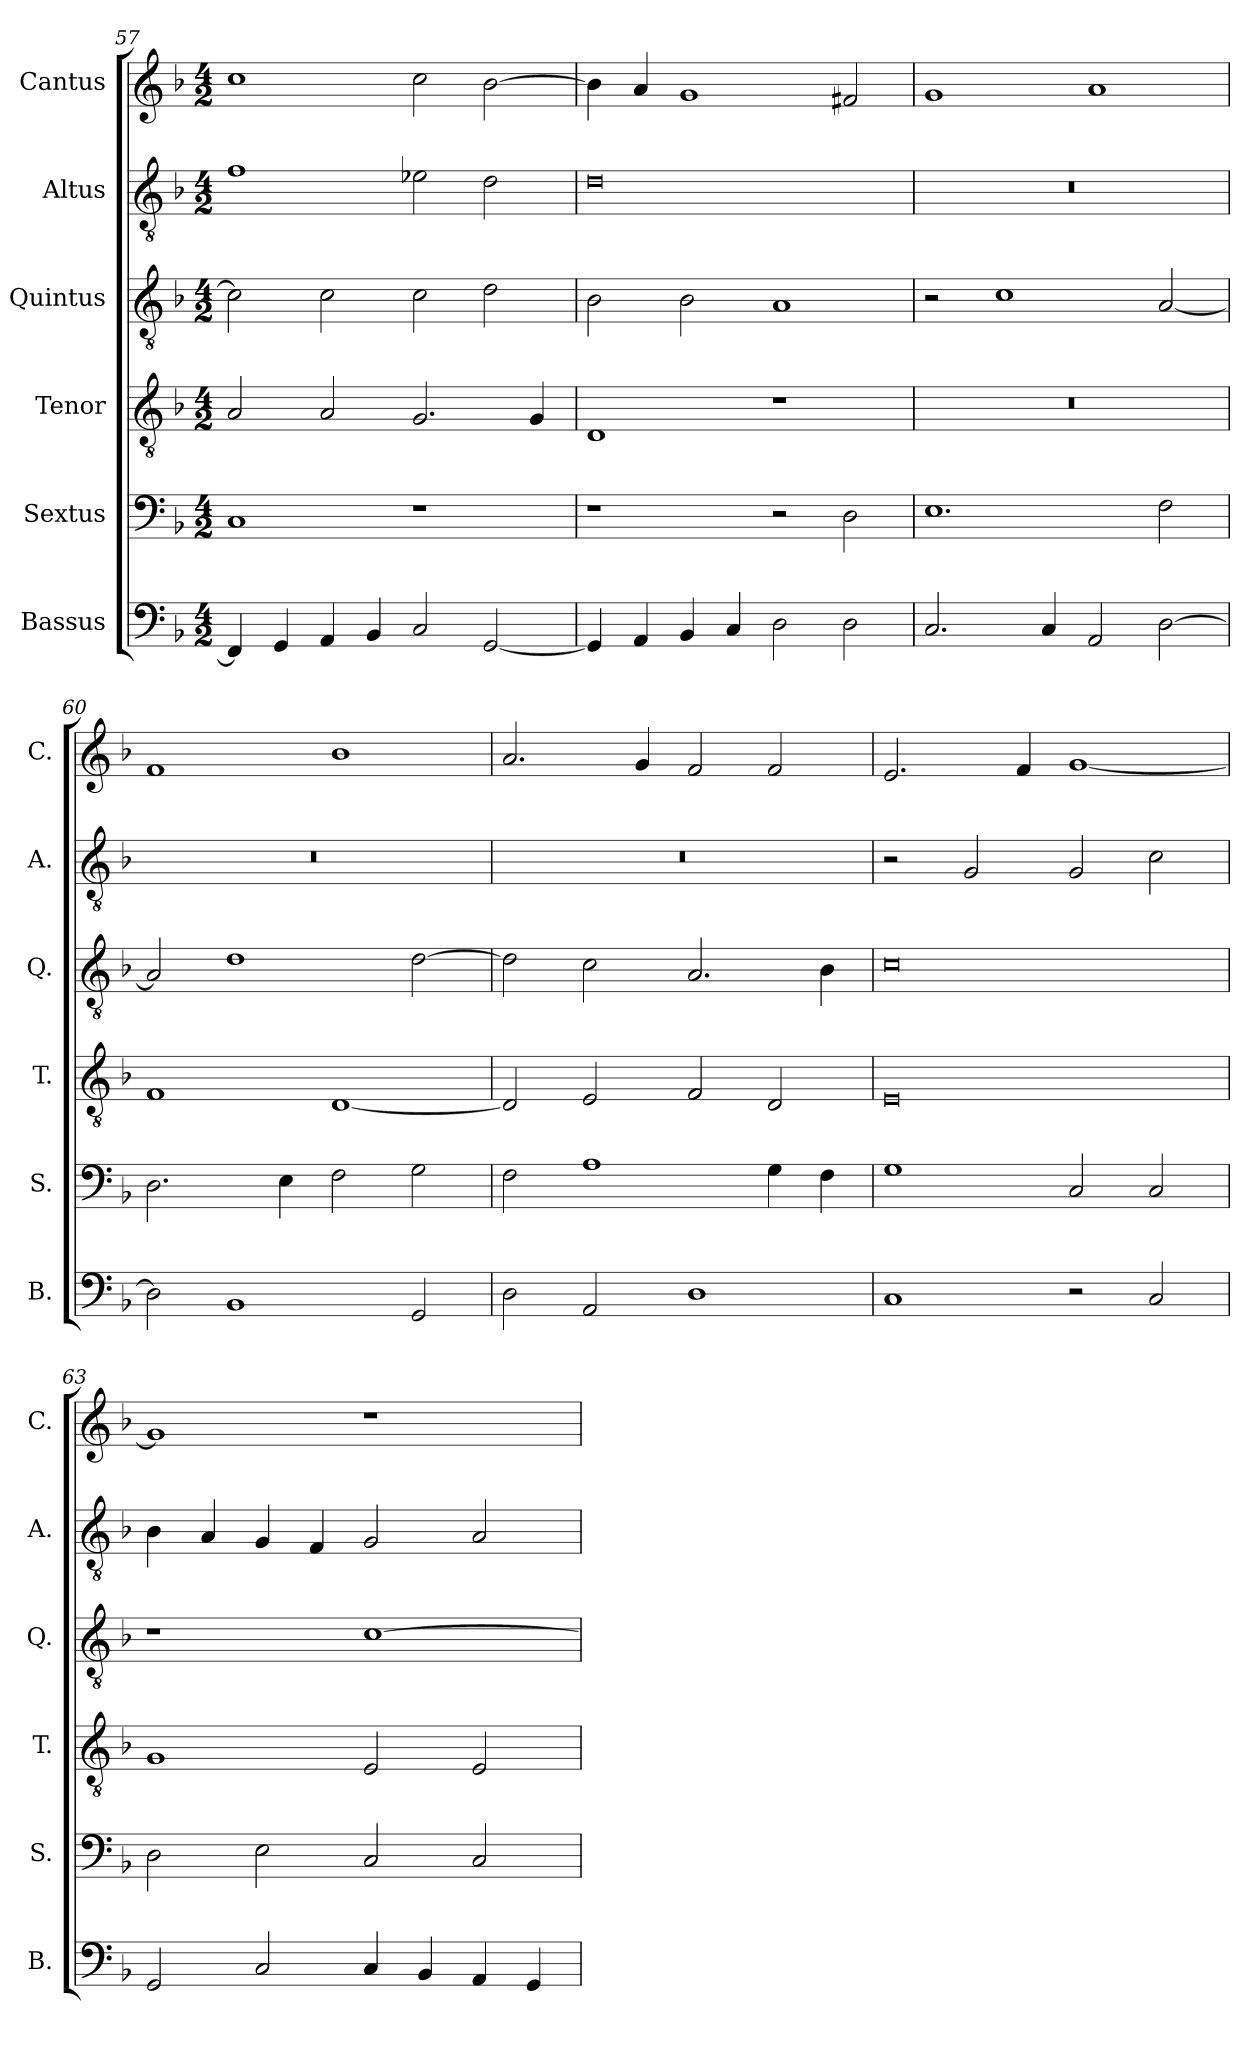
**kern	**kern	**kern	**kern	**kern	**kern
*part6	*part5	*part4	*part3	*part2	*part1
*staff6	*staff5	*staff4	*staff3	*staff2	*staff1
*I"Bassus	*I"Sextus	*I"Tenor	*I"Quintus	*I"Altus	*I"Cantus
*I'B.	*I'S.	*I'T.	*I'Q.	*I'A.	*I'C.
*clefF4	*clefF4	*clefGv2	*clefGv2	*clefGv2	*clefG2
*k[b-]	*k[b-]	*k[b-]	*k[b-]	*k[b-]	*k[b-]
*F:	*F:	*F:	*F:	*F:	*F:
*M4/2	*M4/2	*M4/2	*M4/2	*M4/2	*M4/2
=57	=57	=57	=57	=57	=57
4FF/]	1C	2A/	2c\]	1f	1cc
4GG/	.	.	.	.	.
4AA/	.	2A/	2c\	.	.
4BB-/	.	.	.	.	.
2C/	1r	2.G/	2c\	2e-X\	2cc\
[2GG/	.	.	2d\	2d\	[2b-\
.	.	4G/	.	.	.
!!LO:LB:g=z
=58	=58	=58	=58	=58	=58
4GG/]	1r	1D	2B-\	0d	4b-\]
4AA/	.	.	.	.	4a/
4BB-/	.	.	2B-\	.	1g
4C/	.	.	.	.	.
2D\	2r	1r	1A	.	.
2D\	2D\	.	.	.	2f#X/
=59	=59	=59	=59	=59	=59
2.C/	1.E	0r	2r	0r	1g
.	.	.	1c	.	.
4C/	.	.	.	.	.
2AA/	.	.	.	.	1a
[2D\	2F\	.	[2A/	.	.
=60	=60	=60	=60	=60	=60
2D\]	2.D\	1F	2A/]	0r	1f
1BB-	.	.	1d	.	.
.	4E\	.	.	.	.
.	2F\	[1D	.	.	1b-
2GG/	2G\	.	[2d\	.	.
=61	=61	=61	=61	=61	=61
2D\	2F\	2D/]	2d\]	0r	2.a/
2AA/	1A	2E/	2c\	.	.
.	.	.	.	.	4g/
1D	.	2F/	2.A/	.	2f/
.	4G\	2D/	.	.	2f/
.	4F\	.	4B-\	.	.
=62	=62	=62	=62	=62	=62
1C	1G	0E	0c	2r	2.e/
.	.	.	.	2G/	.
.	.	.	.	.	4f/
2r	2C/	.	.	2G/	[1g
2C/	2C/	.	.	2c\	.
=63	=63	=63	=63	=63	=63
2GG/	2D\	1G	1r	4B-\	1g]
.	.	.	.	4A/	.
2C/	2E\	.	.	4G/	.
.	.	.	.	4F/	.
4C/	2C/	2E/	[1c	2G/	1r
4BB-/	.	.	.	.	.
4AA/	2C/	2E/	.	2A/	.
4GG/	.	.	.	.	.
=	=	=	=	=	=
*-	*-	*-	*-	*-	*-
